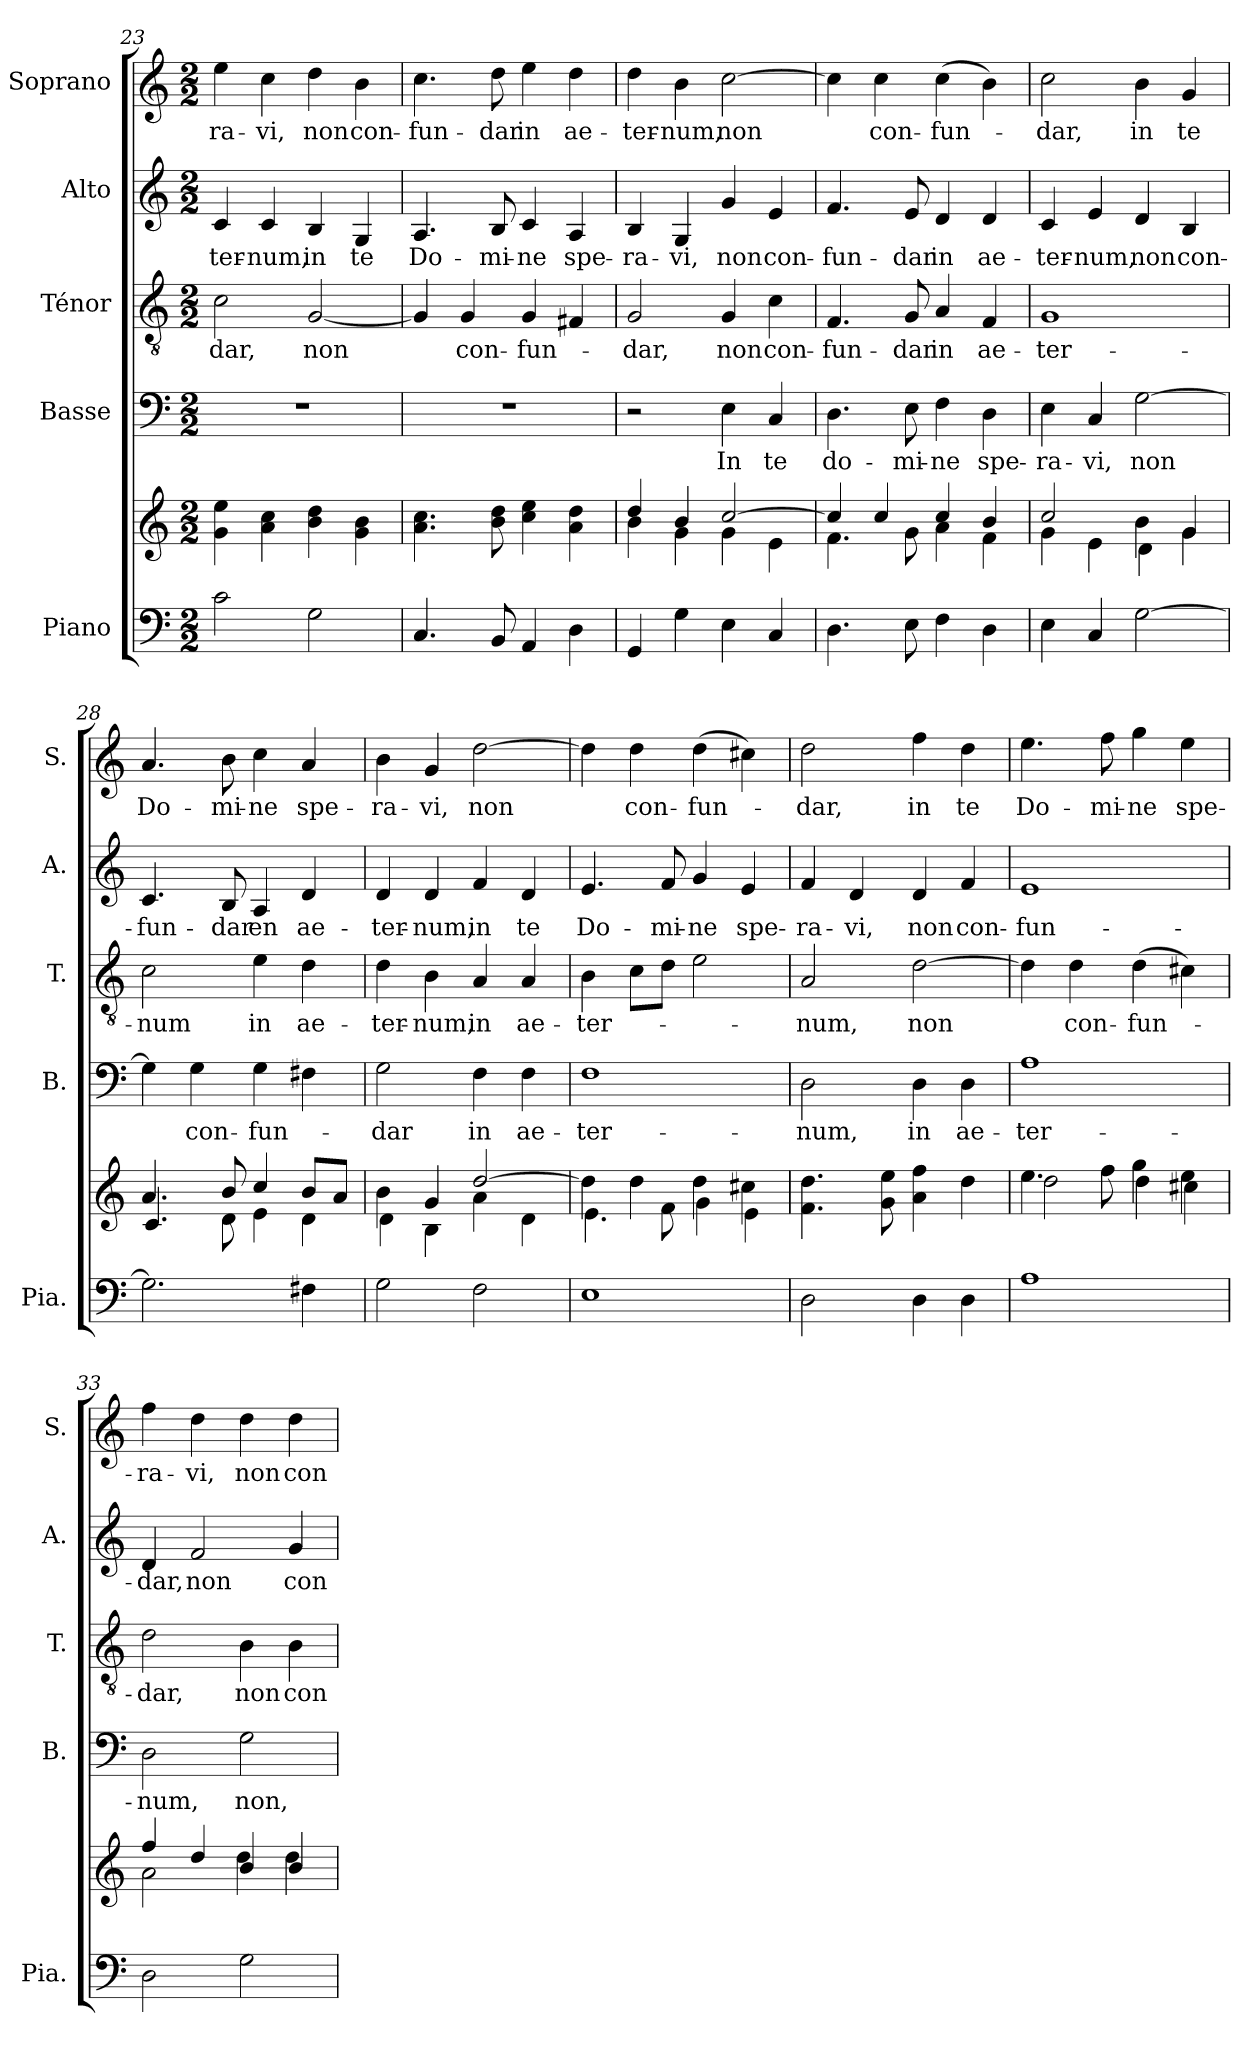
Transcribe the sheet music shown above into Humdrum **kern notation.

**kern	**kern	**kern	**text	**kern	**text	**kern	**text	**kern	**text
*part5	*part5	*part4	*part4	*part3	*part3	*part2	*part2	*part1	*part1
*staff6	*staff5	*staff4	*staff4	*staff3	*staff3	*staff2	*staff2	*staff1	*staff1
*I"Piano	*	*I"Basse	*	*I"Ténor	*	*I"Alto	*	*I"Soprano	*
*I'Pia.	*	*I'B.	*	*I'T.	*	*I'A.	*	*I'S.	*
*clefF4	*clefG2	*clefF4	*	*clefGv2	*	*clefG2	*	*clefG2	*
*k[]	*k[]	*k[]	*	*k[]	*	*k[]	*	*k[]	*
*M2/2	*M2/2	*M2/2	*	*M2/2	*	*M2/2	*	*M2/2	*
=23	=23	=23	=23	=23	=23	=23	=23	=23	=23
!	!	!	!	!	!LO:LY:b	!	!LO:LY:b	!	!LO:LY:b
2c\	4g\ 4ee\	1r	.	2c\	dar,	4c/	ter-	4ee\	ra-
!	!	!	!	!	!	!	!LO:LY:b	!	!LO:LY:b
.	4a\ 4cc\	.	.	.	.	4c/	num,	4cc\	vi,
!	!	!	!	!	!LO:LY:b	!	!LO:LY:b	!	!LO:LY:b
2G\	4b\ 4dd\	.	.	[2G/	non	4B/	in	4dd\	non
!	!	!	!	!	!	!	!LO:LY:b	!	!LO:LY:b
.	4g\ 4b\	.	.	.	.	4G/	te	4b\	con-
!!LO:PB:g=z
=24	=24	=24	=24	=24	=24	=24	=24	=24	=24
!	!	!	!	!	!	!	!LO:LY:b	!	!LO:LY:b
4.C/	4.a\ 4.cc\	1r	.	4G/]	.	4.A/	Do-	4.cc\	fun-
!	!	!	!	!	!LO:LY:b	!	!	!	!
.	.	.	.	4G/	con-	.	.	.	.
!	!	!	!	!	!	!	!LO:LY:b	!	!LO:LY:b
8BB/	8b\ 8dd\	.	.	.	.	8B/	mi-	8dd\	dar
!	!	!	!	!	!LO:LY:b	!	!LO:LY:b	!	!LO:LY:b
4AA/	4cc\ 4ee\	.	.	4G/	fun-	4c/	ne	4ee\	in
!	!	!	!	!	!	!	!LO:LY:b	!	!LO:LY:b
4D\	4a\ 4dd\	.	.	4F#X/	.	4A/	spe-	4dd\	ae-
=25	=25	=25	=25	=25	=25	=25	=25	=25	=25
*	*^	*	*	*	*	*	*	*	*
!	!	!	!	!	!	!LO:LY:b	!	!LO:LY:b	!	!LO:LY:b
4GG/	4dd/	4b\	2r	.	2G/	dar,	4B/	ra-	4dd\	ter-
!	!	!	!	!	!	!	!	!LO:LY:b	!	!LO:LY:b
4G\	4b/	4g\	.	.	.	.	4G/	vi,	4b\	num,
!	!	!	!	!LO:LY:b	!	!LO:LY:b	!	!LO:LY:b	!	!LO:LY:b
4E\	[2cc/	4g\	4E\	In	4G/	non	4g/	non	[2cc\	non
!	!	!	!	!LO:LY:b	!	!LO:LY:b	!	!LO:LY:b	!	!
4C/	.	4e\	4C/	te	4c\	con-	4e/	con-	.	.
=26	=26	=26	=26	=26	=26	=26	=26	=26	=26	=26
!	!	!	!	!LO:LY:b	!	!LO:LY:b	!	!LO:LY:b	!	!
4.D\	4cc/]	4.f\	4.D\	do-	4.F/	fun-	4.f/	fun-	4cc\]	.
!	!	!	!	!	!	!	!	!	!	!LO:LY:b
.	4cc/	.	.	.	.	.	.	.	4cc\	con-
!	!	!	!	!LO:LY:b	!	!LO:LY:b	!	!LO:LY:b	!	!
8E\	.	8g\	8E\	mi-	8G/	dar	8e/	dar	.	.
!	!	!	!	!LO:LY:b	!	!LO:LY:b	!	!LO:LY:b	!	!LO:LY:b
4F\	4cc/	4a\	4F\	ne	4A/	in	4d/	in	(>4cc\	fun-
!	!	!	!	!LO:LY:b	!	!LO:LY:b	!	!LO:LY:b	!	!
4D\	4b/	4f\	4D\	spe-	4F/	ae-	4d/	ae-	4b\)	.
=27	=27	=27	=27	=27	=27	=27	=27	=27	=27	=27
!	!	!	!	!LO:LY:b	!	!LO:LY:b	!	!LO:LY:b	!	!LO:LY:b
4E\	2cc/	4g\	4E\	ra-	1G	ter-	4c/	ter-	2cc\	dar,
!	!	!	!	!LO:LY:b	!	!	!	!LO:LY:b	!	!
4C/	.	4e\	4C/	vi,	.	.	4e/	num,	.	.
!	!	!	!	!LO:LY:b	!	!	!	!LO:LY:b	!	!LO:LY:b
[2G\	4b\	4d\	[2G\	non	.	.	4d/	non	4b\	in
!	!	!	!	!	!	!	!	!LO:LY:b	!	!LO:LY:b
.	4g/	4g\	.	.	.	.	4B/	con-	4g/	te
=28	=28	=28	=28	=28	=28	=28	=28	=28	=28	=28
!	!	!	!	!	!	!LO:LY:b	!	!LO:LY:b	!	!LO:LY:b
2.G\]	4.a/	4.c/	4G\]	.	2c\	num	4.c/	fun-	4.a/	Do-
!	!	!	!	!LO:LY:b	!	!	!	!	!	!
.	.	.	4G\	con-	.	.	.	.	.	.
!	!	!	!	!	!	!	!	!LO:LY:b	!	!LO:LY:b
.	8b/	8d\	.	.	.	.	8B/	dar	8b\	mi-
!	!	!	!	!LO:LY:b	!	!LO:LY:b	!	!LO:LY:b	!	!LO:LY:b
.	4cc/	4e\	4G\	fun-	4e\	in	4A/	en	4cc\	ne
!	!	!	!	!	!	!LO:LY:b	!	!LO:LY:b	!	!LO:LY:b
4F#X\	8b/L	4d\	4F#X\	.	4d\	ae-	4d/	ae-	4a/	spe-
.	8a/J	.	.	.	.	.	.	.	.	.
!!LO:LB:g=z
=29	=29	=29	=29	=29	=29	=29	=29	=29	=29	=29
!	!	!	!	!LO:LY:b	!	!LO:LY:b	!	!LO:LY:b	!	!LO:LY:b
2G\	4b\	4d\	2G\	dar	4d\	ter-	4d/	ter-	4b\	ra-
!	!	!	!	!	!	!LO:LY:b	!	!LO:LY:b	!	!LO:LY:b
.	4g/	4B\	.	.	4B\	num,	4d/	num,	4g/	vi,
!	!	!	!	!LO:LY:b	!	!LO:LY:b	!	!LO:LY:b	!	!LO:LY:b
2F\	[2dd/	4a\	4F\	in	4A/	in	4f/	in	[2dd\	non
!	!	!	!	!LO:LY:b	!	!LO:LY:b	!	!LO:LY:b	!	!
.	.	4d\	4F\	ae-	4A/	ae-	4d/	te	.	.
=30	=30	=30	=30	=30	=30	=30	=30	=30	=30	=30
!	!	!	!	!LO:LY:b	!	!LO:LY:b	!	!LO:LY:b	!	!
1E	4dd\]	4.e\	1F	ter-	4B\	ter-	4.e/	Do-	4dd\]	.
!	!	!	!	!	!	!	!	!	!	!LO:LY:b
.	4dd\	.	.	.	8c\L	.	.	.	4dd\	con-
!	!	!	!	!	!	!	!	!LO:LY:b	!	!
.	.	8f\	.	.	8d\J	.	8f/	mi-	.	.
!	!	!	!	!	!	!	!	!LO:LY:b	!	!LO:LY:b
.	4dd\	4g\	.	.	2e\	.	4g/	ne	(>4dd\	fun-
!	!	!	!	!	!	!	!	!LO:LY:b	!	!
.	4cc#X\	4e\	.	.	.	.	4e/	spe-	4cc#X\)	.
=31	=31	=31	=31	=31	=31	=31	=31	=31	=31	=31
!	!	!	!	!LO:LY:b	!	!LO:LY:b	!	!LO:LY:b	!	!LO:LY:b
*	*v	*v	*	*	*	*	*	*	*	*
2D\	4.f\ 4.dd\	2D\	num,	2A/	num,	4f/	ra-	2dd\	dar,
!	!	!	!	!	!	!	!LO:LY:b	!	!
.	.	.	.	.	.	4d/	vi,	.	.
.	8g\ 8ee\	.	.	.	.	.	.	.	.
!	!	!	!LO:LY:b	!	!LO:LY:b	!	!LO:LY:b	!	!LO:LY:b
4D\	4a\ 4ff\	4D\	in	[2d\	non	4d/	non	4ff\	in
!	!	!	!LO:LY:b	!	!	!	!LO:LY:b	!	!LO:LY:b
4D\	4dd\	4D\	ae-	.	.	4f/	con-	4dd\	te
=32	=32	=32	=32	=32	=32	=32	=32	=32	=32
*	*^	*	*	*	*	*	*	*	*
!	!	!	!	!LO:LY:b	!	!	!	!LO:LY:b	!	!LO:LY:b
1A	4.ee\	2dd\	1A	ter-	4d\]	.	1e	fun-	4.ee\	Do-
!	!	!	!	!	!	!LO:LY:b	!	!	!	!
.	.	.	.	.	4d\	con-	.	.	.	.
!	!	!	!	!	!	!	!	!	!	!LO:LY:b
.	8ff\	.	.	.	.	.	.	.	8ff\	mi-
!	!	!	!	!	!	!LO:LY:b	!	!	!	!LO:LY:b
.	4gg\	4dd\	.	.	(>4d\	fun-	.	.	4gg\	ne
!	!	!	!	!	!	!	!	!	!	!LO:LY:b
.	4ee\	4cc#X\	.	.	4c#X\)	.	.	.	4ee\	spe-
=33	=33	=33	=33	=33	=33	=33	=33	=33	=33	=33
!	!	!	!	!LO:LY:b	!	!LO:LY:b	!	!LO:LY:b	!	!LO:LY:b
2D\	4ff/	2a\	2D\	num,	2d\	dar,	4d/	dar,	4ff\	ra-
!	!	!	!	!	!	!	!	!LO:LY:b	!	!LO:LY:b
.	4dd/	.	.	.	.	.	2f/	non	4dd\	vi,
!	!	!	!	!LO:LY:b	!	!LO:LY:b	!	!	!	!LO:LY:b
2G\	4b/	4dd\	2G\	non,	4B\	non	.	.	4dd\	non
!	!	!	!	!	!	!LO:LY:b	!	!LO:LY:b	!	!LO:LY:b
.	4b/	4dd\	.	.	4B\	con-	4g/	con-	4dd\	con-
*	*v	*v	*	*	*	*	*	*	*	*
=	=	=	=	=	=	=	=	=	=
*-	*-	*-	*-	*-	*-	*-	*-	*-	*-
